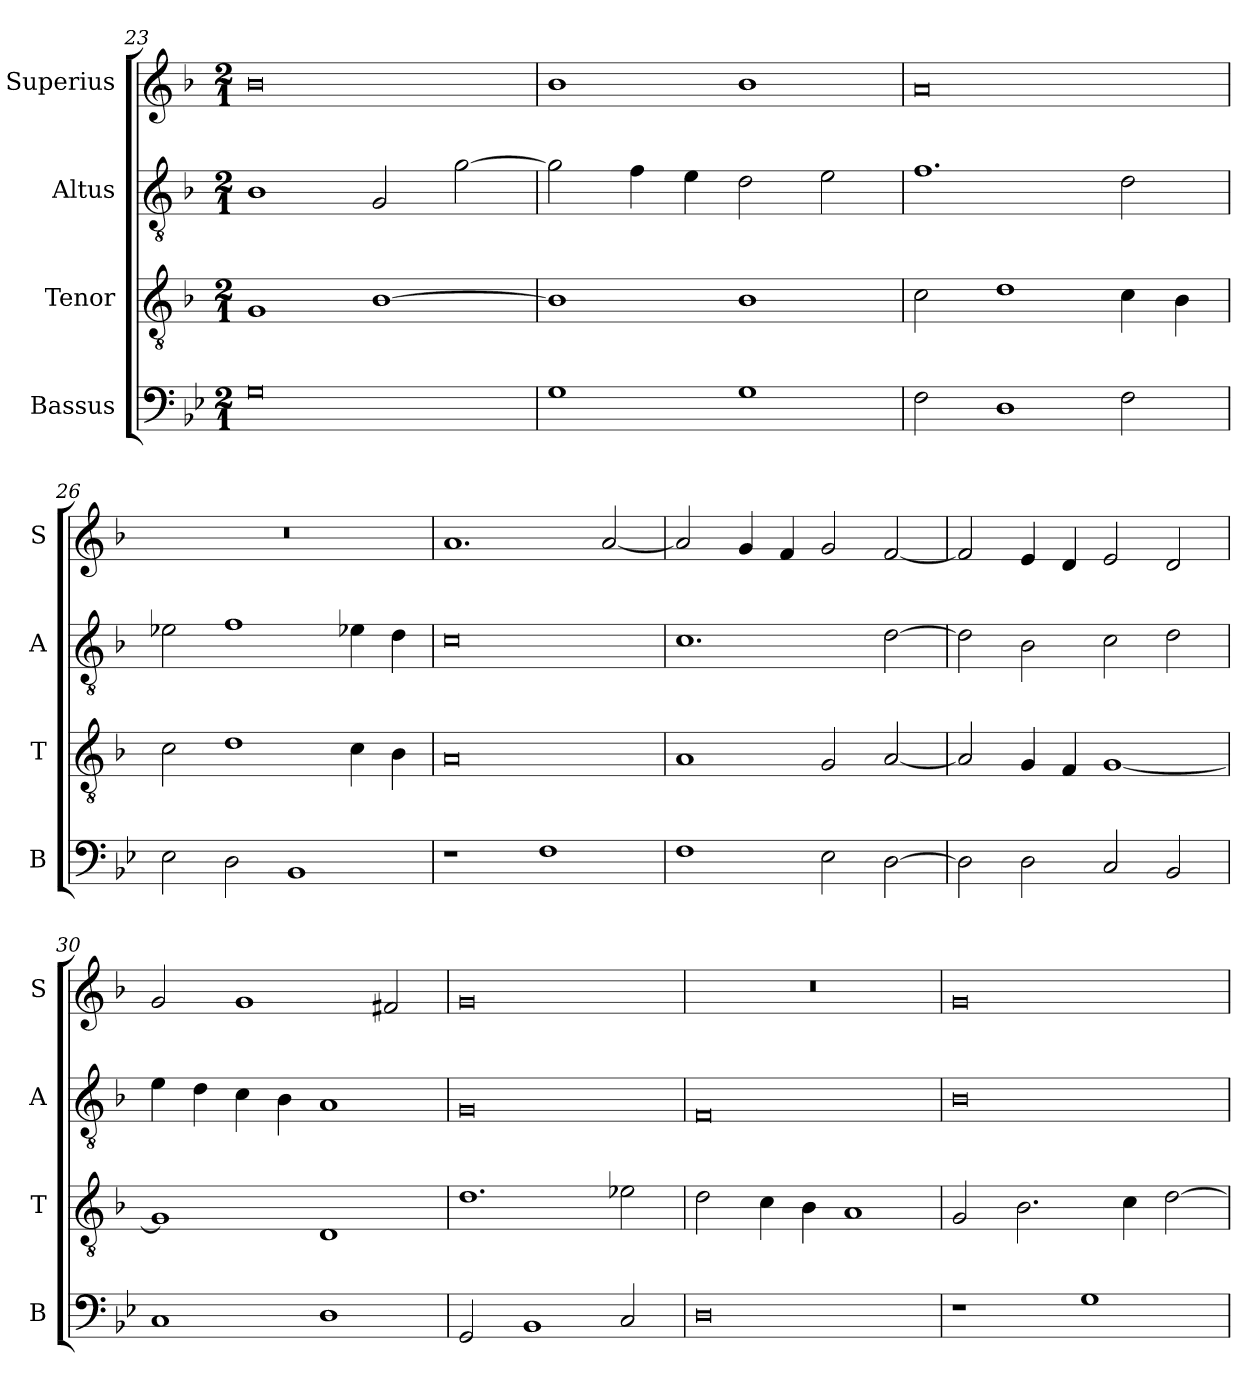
**kern	**kern	**kern	**kern
*part4	*part3	*part2	*part1
*staff4	*staff3	*staff2	*staff1
*I"Bassus	*I"Tenor	*I"Altus	*I"Superius
*I'B	*I'T	*I'A	*I'S
*clefF4	*clefGv2	*clefGv2	*clefG2
*k[b-e-]	*k[b-]	*k[b-]	*k[b-]
*M2/1	*M2/1	*M2/1	*M2/1
=23	=23	=23	=23
0G	1G	1B-	0b-
.	[1B-	2G/	.
.	.	[2g\	.
=24	=24	=24	=24
1G	1B-]	2g\]	1b-
.	.	4f\	.
.	.	4e\	.
1G	1B-	2d\	1b-
.	.	2e\	.
=25	=25	=25	=25
2F\	2c\	1.f	0a
1D	1d	.	.
2F\	4c\	2d\	.
.	4B-\	.	.
=26	=26	=26	=26
2E-\	2c\	2e-X\	0r
2D\	1d	1f	.
1BB-	.	.	.
.	4c\	4e-X\	.
.	4B-\	4d\	.
=27	=27	=27	=27
1r	0A	0c	1.a
1F	.	.	.
.	.	.	[2a/
=28	=28	=28	=28
1F	1A	1.c	2a/]
.	.	.	4g/
.	.	.	4f/
2E-\	2G/	.	2g/
[2D\	[2A/	[2d\	[2f/
=29	=29	=29	=29
2D\]	2A/]	2d\]	2f/]
2D\	4G/	2B-\	4e/
.	4F/	.	4d/
2C/	[1G	2c\	2e/
2BB-/	.	2d\	2d/
=30	=30	=30	=30
1C	1G]	4e\	2g/
.	.	4d\	.
.	.	4c\	1g
.	.	4B-\	.
1D	1D	1A	.
.	.	.	2f#X/
=31	=31	=31	=31
2GG/	1.d	0G	0g
1BB-	.	.	.
2C/	2e-X\	.	.
=32	=32	=32	=32
0D	2d\	0F	0r
.	4c\	.	.
.	4B-\	.	.
.	1A	.	.
=33	=33	=33	=33
1r	2G/	0B-	0g
.	2.B-\	.	.
1G	.	.	.
.	4c\	.	.
.	[2d\	.	.
=	=	=	=
*-	*-	*-	*-
